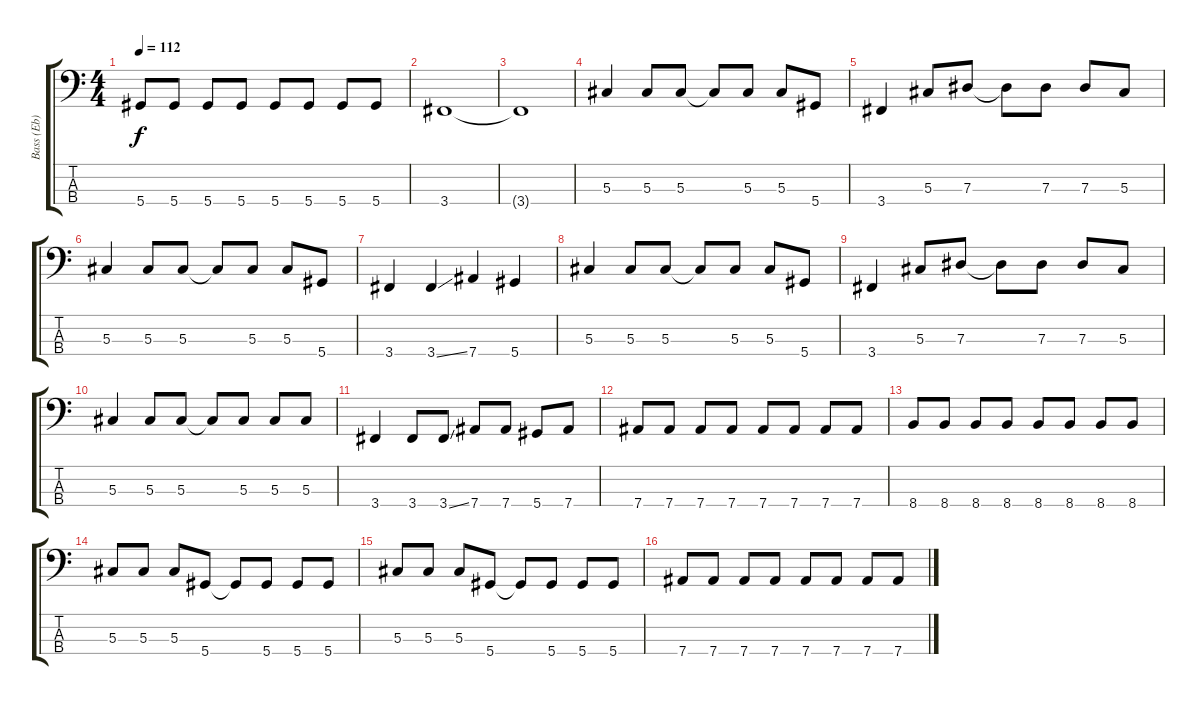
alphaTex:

\track ("Bass (Eb)" "Bass (Eb)") {instrument electricbassfinger}
\staff {score tabs}
\tuning (Gb2 Db2 Ab1 Eb1) {hide}
\ts (4 4)
\tempo 112
\clef f4
\ks c
5.4.8{dy f} 5.4.8 5.4.8 5.4.8 5.4.8 5.4.8 5.4.8 5.4.8 |
3.4.1 |
3.4{t}.1 |
5.3.4 5.3.8 5.3.8 5.3{t}.8 5.3.8 5.3.8 5.4.8 |
3.4.4 5.3.8 7.3.8 7.3{t}.8 7.3.8 7.3.8 5.3.8 |
5.3.4 5.3.8 5.3.8 5.3{t}.8 5.3.8 5.3.8 5.4.8 |
3.4.4 3.4{ss}.4 7.4.4 5.4.4 |
5.3.4 5.3.8 5.3.8 5.3{t}.8 5.3.8 5.3.8 5.4.8 |
3.4.4 5.3.8 7.3.8 7.3{t}.8 7.3.8 7.3.8 5.3.8 |
5.3.4 5.3.8 5.3.8 5.3{t}.8 5.3.8 5.3.8 5.3.8 |
3.4.4 3.4.8 3.4{ss}.8 7.4.8 7.4.8 5.4.8 7.4.8 |
7.4.8 7.4.8 7.4.8 7.4.8 7.4.8 7.4.8 7.4.8 7.4.8 |
8.4.8 8.4.8 8.4.8 8.4.8 8.4.8 8.4.8 8.4.8 8.4.8 |
5.3.8 5.3.8 5.3.8 5.4.8 5.4{t}.8 5.4.8 5.4.8 5.4.8 |
5.3.8 5.3.8 5.3.8 5.4.8 5.4{t}.8 5.4.8 5.4.8 5.4.8 |
7.4.8 7.4.8 7.4.8 7.4.8 7.4.8 7.4.8 7.4.8 7.4.8
